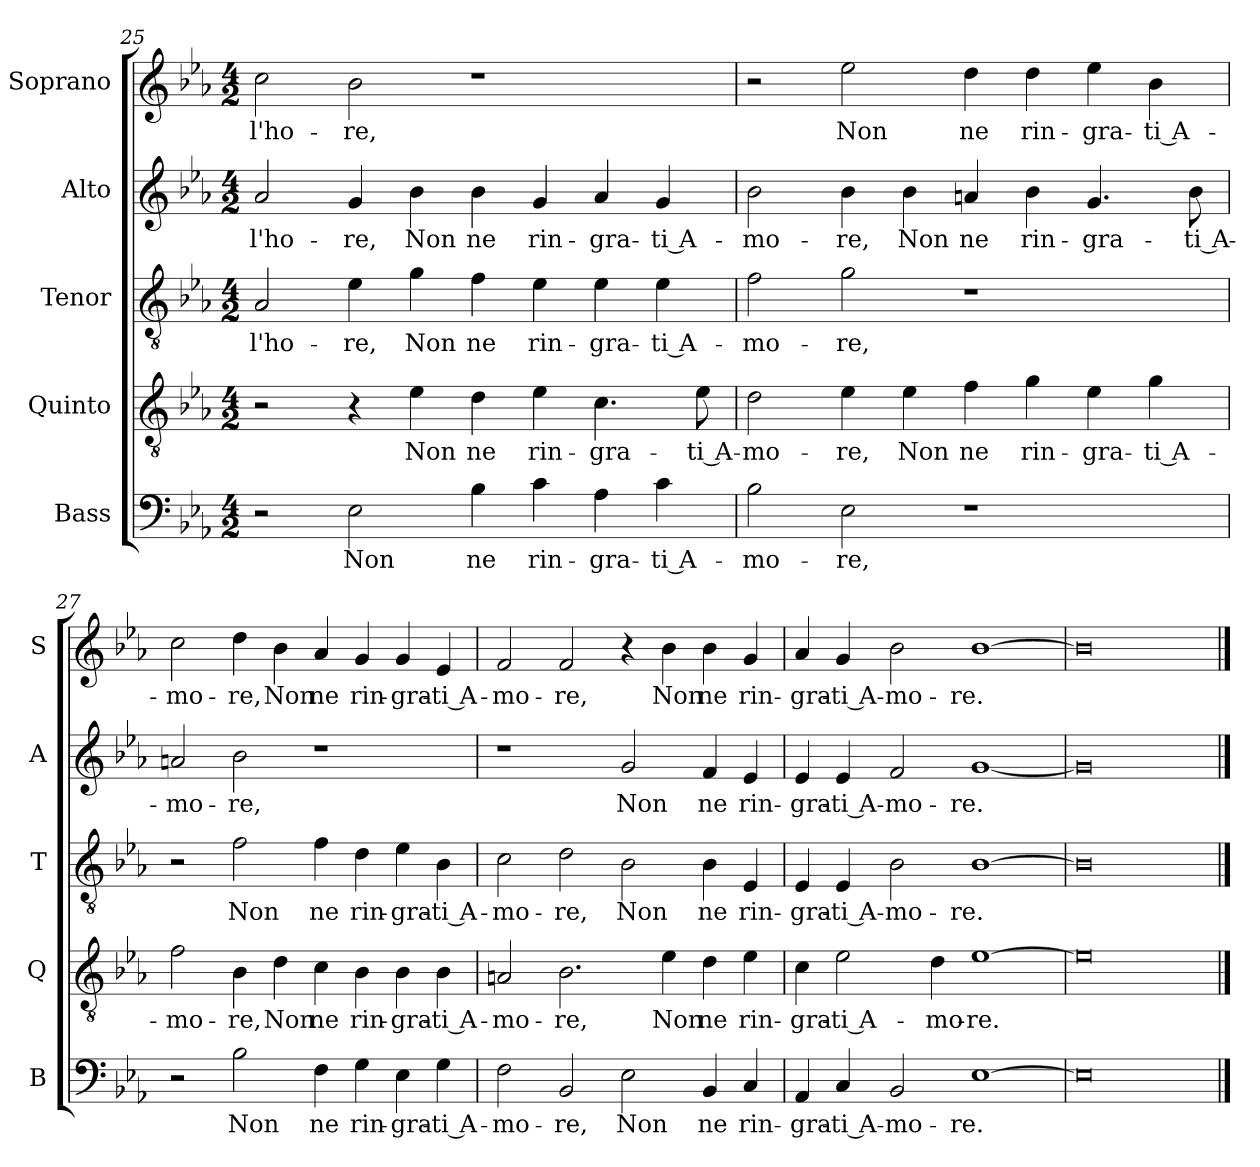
**kern	**text	**kern	**text	**kern	**text	**kern	**text	**kern	**text
*part5	*part5	*part4	*part4	*part3	*part3	*part2	*part2	*part1	*part1
*staff5	*staff5	*staff4	*staff4	*staff3	*staff3	*staff2	*staff2	*staff1	*staff1
*I"Bass	*	*I"Quinto	*	*I"Tenor	*	*I"Alto	*	*I"Soprano	*
*I'B	*	*I'Q	*	*I'T	*	*I'A	*	*I'S	*
*clefF4	*	*clefGv2	*	*clefGv2	*	*clefG2	*	*clefG2	*
*k[b-e-a-]	*	*k[b-e-a-]	*	*k[b-e-a-]	*	*k[b-e-a-]	*	*k[b-e-a-]	*
*E-:	*	*E-:	*	*E-:	*	*E-:	*	*E-:	*
*M4/2	*	*M4/2	*	*M4/2	*	*M4/2	*	*M4/2	*
=25	=25	=25	=25	=25	=25	=25	=25	=25	=25
!	!	!	!	!	!LO:LY:b	!	!LO:LY:b	!	!LO:LY:b
2r	.	2r	.	2A-/	l'ho-	2a-/	l'ho-	2cc\	l'ho-
!	!LO:LY:b	!	!	!	!LO:LY:b	!	!LO:LY:b	!	!LO:LY:b
2E-\	Non	4r	.	4e-\	-re,	4g/	-re,	2b-\	-re,
!	!	!	!LO:LY:b	!	!LO:LY:b	!	!LO:LY:b	!	!
.	.	4e-\	Non	4g\	Non	4b-\	Non	.	.
!	!LO:LY:b	!	!LO:LY:b	!	!LO:LY:b	!	!LO:LY:b	!	!
4B-\	ne	4d\	ne	4f\	ne	4b-\	ne	1r	.
!	!LO:LY:b	!	!LO:LY:b	!	!LO:LY:b	!	!LO:LY:b	!	!
4c\	rin-	4e-\	rin-	4e-\	rin-	4g/	rin-	.	.
!	!LO:LY:b	!	!LO:LY:b	!	!LO:LY:b	!	!LO:LY:b	!	!
4A-\	-gra-	4.c\	-gra-	4e-\	-gra-	4a-/	-gra-	.	.
!	!LO:LY:b	!	!	!	!LO:LY:b	!	!LO:LY:b	!	!
4c\	-ti A-	.	.	4e-\	-ti A-	4g/	-ti A-	.	.
!	!	!	!LO:LY:b	!	!	!	!	!	!
.	.	8e-\	-ti A-	.	.	.	.	.	.
!!LO:LB:g=z
=26	=26	=26	=26	=26	=26	=26	=26	=26	=26
!	!LO:LY:b	!	!LO:LY:b	!	!LO:LY:b	!	!LO:LY:b	!	!
2B-\	-mo-	2d\	-mo-	2f\	-mo-	2b-\	-mo-	2r	.
!	!LO:LY:b	!	!LO:LY:b	!	!LO:LY:b	!	!LO:LY:b	!	!LO:LY:b
2E-\	-re,	4e-\	-re,	2g\	-re,	4b-\	-re,	2ee-\	Non
!	!	!	!LO:LY:b	!	!	!	!LO:LY:b	!	!
.	.	4e-\	Non	.	.	4b-\	Non	.	.
!	!	!	!LO:LY:b	!	!	!	!LO:LY:b	!	!LO:LY:b
1r	.	4f\	ne	1r	.	4an/	ne	4dd\	ne
!	!	!	!LO:LY:b	!	!	!	!LO:LY:b	!	!LO:LY:b
.	.	4g\	rin-	.	.	4b-\	rin-	4dd\	rin-
!	!	!	!LO:LY:b	!	!	!	!LO:LY:b	!	!LO:LY:b
.	.	4e-\	-gra-	.	.	4.g/	-gra-	4ee-\	-gra-
!	!	!	!LO:LY:b	!	!	!	!	!	!LO:LY:b
.	.	4g\	-ti A-	.	.	.	.	4b-\	-ti A-
!	!	!	!	!	!	!	!LO:LY:b	!	!
.	.	.	.	.	.	8b-\	-ti A-	.	.
=27	=27	=27	=27	=27	=27	=27	=27	=27	=27
!	!	!	!LO:LY:b	!	!	!	!LO:LY:b	!	!LO:LY:b
2r	.	2f\	-mo-	2r	.	2an/	-mo-	2cc\	-mo-
!	!LO:LY:b	!	!LO:LY:b	!	!LO:LY:b	!	!LO:LY:b	!	!LO:LY:b
2B-\	Non	4B-\	-re,	2f\	Non	2b-\	-re,	4dd\	-re,
!	!	!	!LO:LY:b	!	!	!	!	!	!LO:LY:b
.	.	4d\	Non	.	.	.	.	4b-\	Non
!	!LO:LY:b	!	!LO:LY:b	!	!LO:LY:b	!	!	!	!LO:LY:b
4F\	ne	4c\	ne	4f\	ne	1r	.	4a-/	ne
!	!LO:LY:b	!	!LO:LY:b	!	!LO:LY:b	!	!	!	!LO:LY:b
4G\	rin-	4B-\	rin-	4d\	rin-	.	.	4g/	rin-
!	!LO:LY:b	!	!LO:LY:b	!	!LO:LY:b	!	!	!	!LO:LY:b
4E-\	-gra-	4B-\	-gra-	4e-\	-gra-	.	.	4g/	-gra-
!	!LO:LY:b	!	!LO:LY:b	!	!LO:LY:b	!	!	!	!LO:LY:b
4G\	-ti A-	4B-\	-ti A-	4B-\	-ti A-	.	.	4e-/	-ti A-
=28	=28	=28	=28	=28	=28	=28	=28	=28	=28
!	!LO:LY:b	!	!LO:LY:b	!	!LO:LY:b	!	!	!	!LO:LY:b
2F\	-mo-	2An/	-mo-	2c\	-mo-	1r	.	2f/	-mo-
!	!LO:LY:b	!	!LO:LY:b	!	!LO:LY:b	!	!	!	!LO:LY:b
2BB-/	-re,	2.B-\	-re,	2d\	-re,	.	.	2f/	-re,
!	!LO:LY:b	!	!	!	!LO:LY:b	!	!LO:LY:b	!	!
2E-\	Non	.	.	2B-\	Non	2g/	Non	4r	.
!	!	!	!LO:LY:b	!	!	!	!	!	!LO:LY:b
.	.	4e-\	Non	.	.	.	.	4b-\	Non
!	!LO:LY:b	!	!LO:LY:b	!	!LO:LY:b	!	!LO:LY:b	!	!LO:LY:b
4BB-/	ne	4d\	ne	4B-\	ne	4f/	ne	4b-\	ne
!	!LO:LY:b	!	!LO:LY:b	!	!LO:LY:b	!	!LO:LY:b	!	!LO:LY:b
4C/	rin-	4e-\	rin-	4E-/	rin-	4e-/	rin-	4g/	rin-
!!LO:LB:g=z
=29	=29	=29	=29	=29	=29	=29	=29	=29	=29
!	!LO:LY:b	!	!LO:LY:b	!	!LO:LY:b	!	!LO:LY:b	!	!LO:LY:b
4AA-/	-gra-	4c\	-gra-	4E-/	-gra-	4e-/	-gra-	4a-/	-gra-
!	!LO:LY:b	!	!LO:LY:b	!	!LO:LY:b	!	!LO:LY:b	!	!LO:LY:b
4C/	-ti A-	2e-\	-ti A-	4E-/	-ti A-	4e-/	-ti A-	4g/	-ti A-
!	!LO:LY:b	!	!	!	!LO:LY:b	!	!LO:LY:b	!	!LO:LY:b
2BB-/	-mo-	.	.	2B-\	-mo-	2f/	-mo-	2b-\	-mo-
!	!	!	!LO:LY:b	!	!	!	!	!	!
.	.	4d\	-mo-	.	.	.	.	.	.
!	!LO:LY:b	!	!LO:LY:b	!	!LO:LY:b	!	!LO:LY:b	!	!LO:LY:b
[1E-	-re.	[1e-	-re.	[1B-	-re.	[1g	-re.	[1b-	-re.
=30	=30	=30	=30	=30	=30	=30	=30	=30	=30
0E-]	.	0e-]	.	0B-]	.	0g]	.	0b-]	.
==	==	==	==	==	==	==	==	==	==
*-	*-	*-	*-	*-	*-	*-	*-	*-	*-
